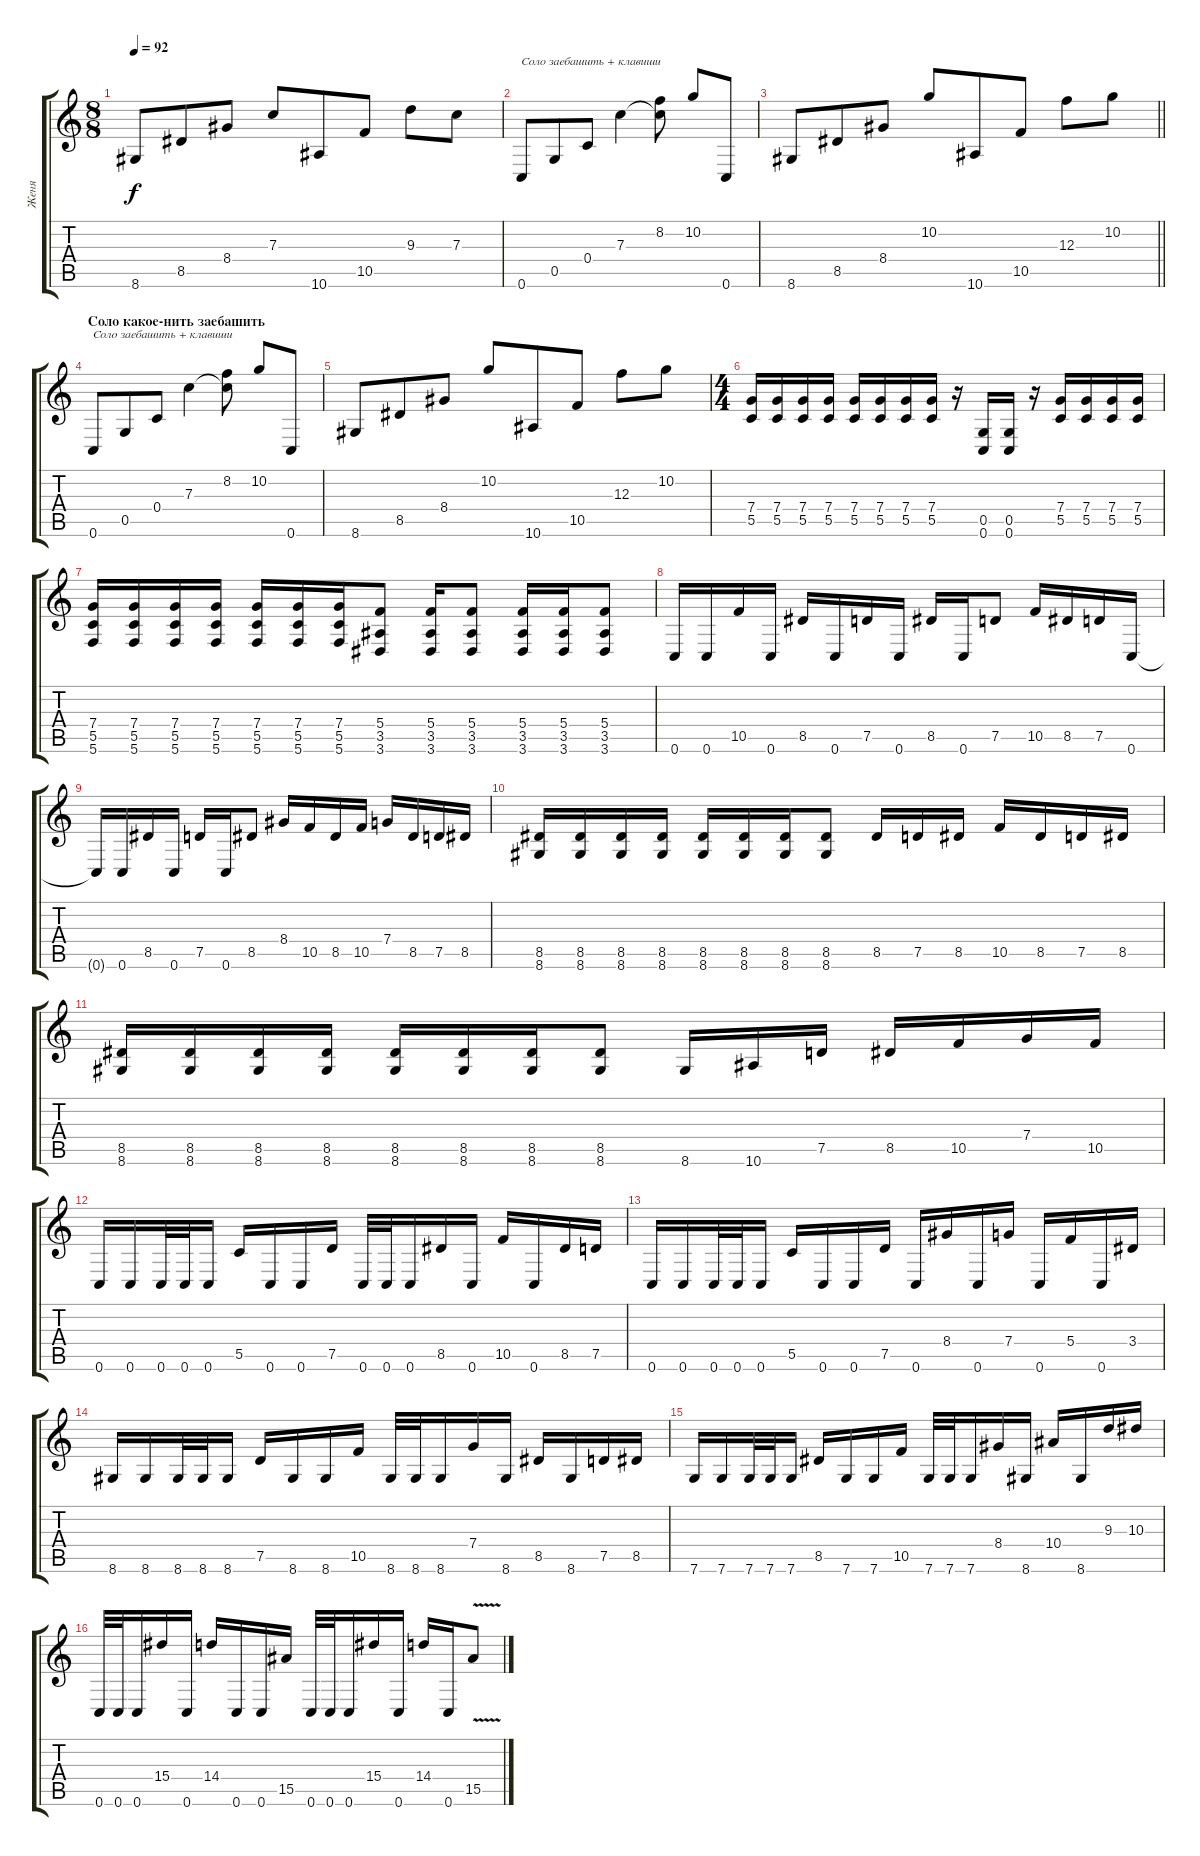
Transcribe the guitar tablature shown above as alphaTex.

\track ("Женя" "Женя") {instrument distortionguitar}
\staff {score tabs}
\tuning (D4 A3 F3 C3 G2 C2) {hide}
\ts (8 8)
\tempo 92
\clef g2
\ks c
8.6.8{dy f} 8.5.8 8.4.8 7.3.8 10.6.8 10.5.8 9.3.8 7.3.8 |
0.6.8{txt "Соло заебашить + клавиши"} 0.5.8 0.4.8 7.3.4 (8.2 7.3{t}).8 10.2.8 0.6.8 |
\barLineRight lightlight
8.6.8 8.5.8 8.4.8 10.2.8 10.6.8 10.5.8 12.3.8 10.2.8 |
\section ("" "Соло какое-нить заебашить")
0.6.8{txt "Соло заебашить + клавиши"} 0.5.8 0.4.8 7.3.4 (8.2 7.3{t}).8 10.2.8 0.6.8 |
8.6.8 8.5.8 8.4.8 10.2.8 10.6.8 10.5.8 12.3.8 10.2.8 |
\ts (4 4)
(7.4 5.5).16 (7.4 5.5).16 (7.4 5.5).16 (7.4 5.5).16 (7.4 5.5).16 (7.4 5.5).16 (7.4 5.5).16 (7.4 5.5).16 r.16 (0.5 0.6).16 (0.5 0.6).16 r.16 (7.4 5.5).16 (7.4 5.5).16 (7.4 5.5).16 (7.4 5.5).16 |
(7.4 5.5 5.6).16 (7.4 5.5 5.6).16 (7.4 5.5 5.6).16 (7.4 5.5 5.6).16 (7.4 5.5 5.6).16 (7.4 5.5 5.6).16 (7.4 5.5 5.6).16 (5.4 3.5 3.6).8 (5.4 3.5 3.6).16 (5.4 3.5 3.6).8 (5.4 3.5 3.6).16 (5.4 3.5 3.6).16 (5.4 3.5 3.6).8 |
0.6.16 0.6.16 10.5.16 0.6.16 8.5.16 0.6.16 7.5.16 0.6.16 8.5.16 0.6.16 7.5.8 10.5.16 8.5.16 7.5.16 0.6.16 |
0.6{t}.16 0.6.16 8.5.16 0.6.16 7.5.16 0.6.16 8.5.8 8.4.16 10.5.16 8.5.16 10.5.16 7.4.16 8.5.16 7.5.16 8.5.16 |
(8.5 8.6).16 (8.5 8.6).16 (8.5 8.6).16 (8.5 8.6).16 (8.5 8.6).16 (8.5 8.6).16 (8.5 8.6).16 (8.5 8.6).8 8.5.16 7.5.16 8.5.16 10.5.16 8.5.16 7.5.16 8.5.16 |
(8.5 8.6).16 (8.5 8.6).16 (8.5 8.6).16 (8.5 8.6).16 (8.5 8.6).16 (8.5 8.6).16 (8.5 8.6).16 (8.5 8.6).8 8.6.16 10.6.16 7.5.16 8.5.16 10.5.16 7.4.16 10.5.16 |
0.6.16 0.6.16 0.6.32 0.6.32 0.6.16 5.5.16 0.6.16 0.6.16 7.5.16 0.6.32 0.6.32 0.6.16 8.5.16 0.6.16 10.5.16 0.6.16 8.5.16 7.5.16 |
0.6.16 0.6.16 0.6.32 0.6.32 0.6.16 5.5.16 0.6.16 0.6.16 7.5.16 0.6.16 8.4.16 0.6.16 7.4.16 0.6.16 5.4.16 0.6.16 3.4.16 |
8.6.16 8.6.16 8.6.32 8.6.32 8.6.16 7.5.16 8.6.16 8.6.16 10.5.16 8.6.32 8.6.32 8.6.16 7.4.16 8.6.16 8.5.16 8.6.16 7.5.16 8.5.16 |
7.6.16 7.6.16 7.6.32 7.6.32 7.6.16 8.5.16 7.6.16 7.6.16 10.5.16 7.6.32 7.6.32 7.6.16 8.4.16 8.6.16 10.4.16 8.6.16 9.3.16 10.3.16 |
0.6.32 0.6.32 0.6.16 15.4.16 0.6.16 14.4.16 0.6.16 0.6.16 15.5.16 0.6.32 0.6.32 0.6.16 15.4.16 0.6.16 14.4.16 0.6.16 15.5{v}.8
